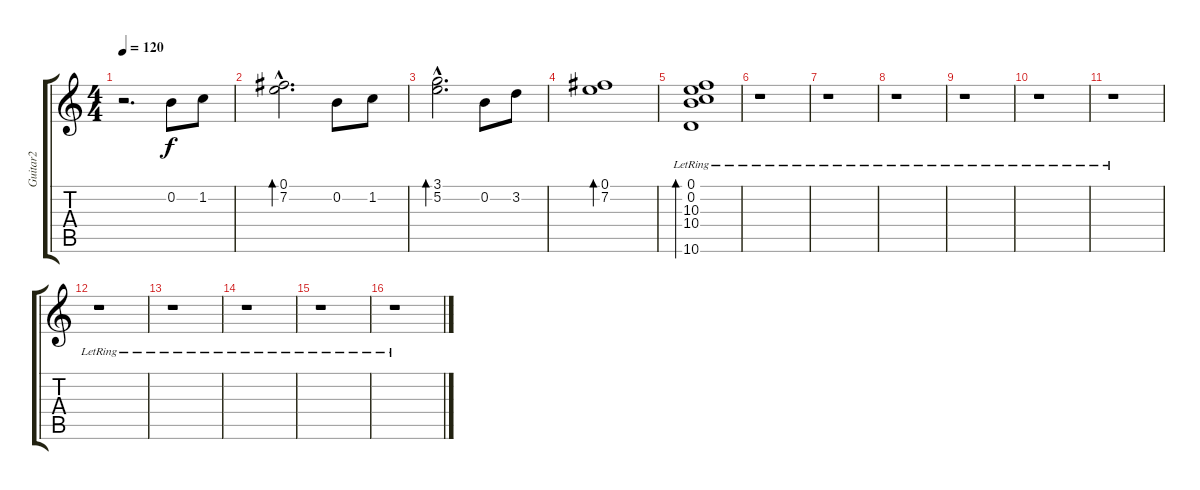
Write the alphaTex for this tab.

\track ("Guitar2" "Guitar2") {instrument electricguitarclean}
\staff {score tabs}
\tuning (E4 B3 G3 D3 A2 E2) {hide}
\ts (4 4)
\tempo 120
\clef g2
\ks c
r.2{d dy f instrument electricguitarclean} 0.2.8 1.2.8 |
(0.1{hac} 7.2{hac}).2{d bd 480} 0.2.8 1.2.8 |
(3.1{hac} 5.2{hac}).2{d bd 480} 0.2.8 3.2.8 |
(0.1 7.2).1{bd 480} |
(0.1{lr} 0.2{lr} 10.3{lr} 10.4{lr} 10.6{lr}).1{bd 480} |
r.1 |
r.1 |
r.1 |
r.1 |
r.1 |
r.1 |
r.1 |
r.1 |
r.1 |
r.1 |
r.1
